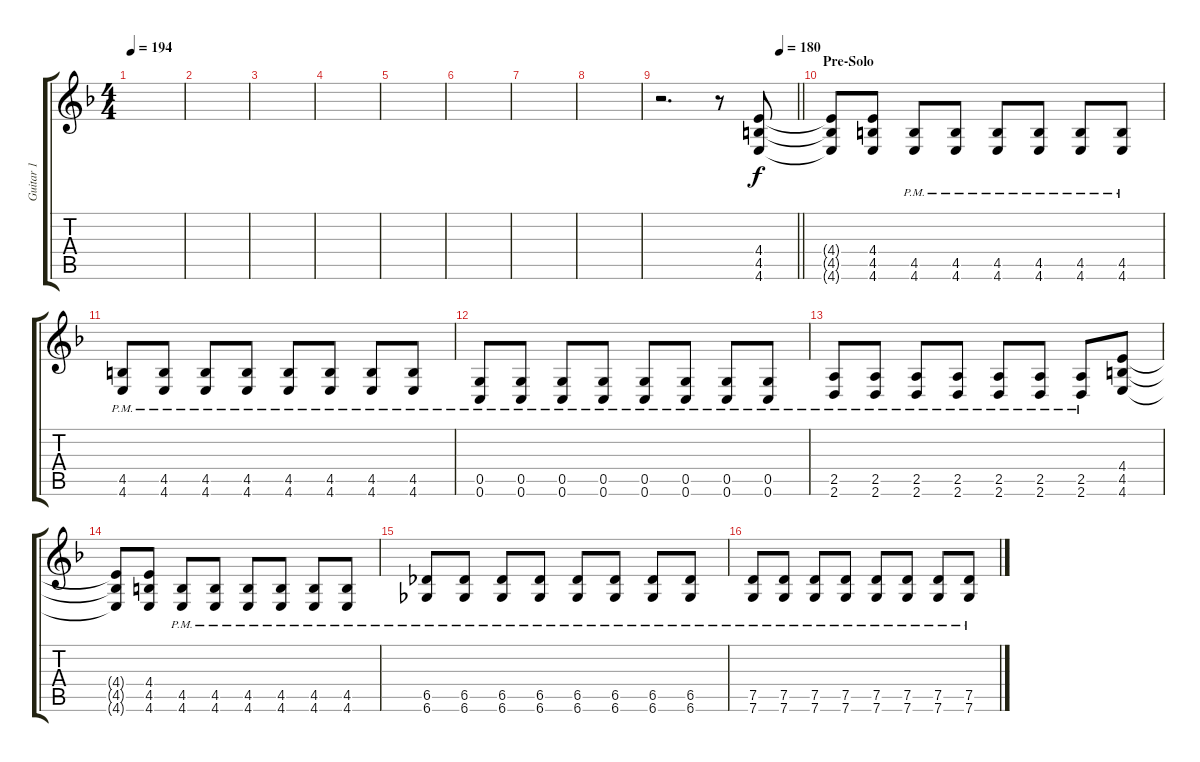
\track ("Guitar 1" "Guitar 1") {instrument distortionguitar}
\staff {score tabs}
\tuning (D4 A3 F3 C3 G2 C2) {hide}
\ts (4 4)
\tempo 194
\clef g2
\ks f
|
|
|
|
|
|
|
|
\tempo (180 0.875)
\barLineRight lightlight
r.2{d} r.8 (4.4 4.5 4.6).8{volume 13} |
\section ("" "Pre-Solo")
(4.4{t} 4.5{t} 4.6{t}).8 (4.4 4.5 4.6).8 (4.5{pm} 4.6{pm}).8 (4.5{pm} 4.6{pm}).8 (4.5{pm} 4.6{pm}).8 (4.5{pm} 4.6{pm}).8 (4.5{pm} 4.6{pm}).8 (4.5{pm} 4.6{pm}).8 |
(4.5{pm} 4.6{pm}).8 (4.5{pm} 4.6{pm}).8 (4.5{pm} 4.6{pm}).8 (4.5{pm} 4.6{pm}).8 (4.5{pm} 4.6{pm}).8 (4.5{pm} 4.6{pm}).8 (4.5{pm} 4.6{pm}).8 (4.5{pm} 4.6{pm}).8 |
(0.5{pm} 0.6{pm}).8 (0.5{pm} 0.6{pm}).8 (0.5{pm} 0.6{pm}).8 (0.5{pm} 0.6{pm}).8 (0.5{pm} 0.6{pm}).8 (0.5{pm} 0.6{pm}).8 (0.5{pm} 0.6{pm}).8 (0.5{pm} 0.6{pm}).8 |
(2.5{pm} 2.6{pm}).8 (2.5{pm} 2.6{pm}).8 (2.5{pm} 2.6{pm}).8 (2.5{pm} 2.6{pm}).8 (2.5{pm} 2.6{pm}).8 (2.5{pm} 2.6{pm}).8 (2.5{pm} 2.6{pm}).8 (4.4 4.5 4.6).8 |
(4.4{t} 4.5{t} 4.6{t}).8 (4.4 4.5 4.6).8 (4.5{pm} 4.6{pm}).8 (4.5{pm} 4.6{pm}).8 (4.5{pm} 4.6{pm}).8 (4.5{pm} 4.6{pm}).8 (4.5{pm} 4.6{pm}).8 (4.5{pm} 4.6{pm}).8 |
(6.5{pm} 6.6{pm}).8 (6.5{pm} 6.6{pm}).8 (6.5{pm} 6.6{pm}).8 (6.5{pm} 6.6{pm}).8 (6.5{pm} 6.6{pm}).8 (6.5{pm} 6.6{pm}).8 (6.5{pm} 6.6{pm}).8 (6.5{pm} 6.6{pm}).8 |
(7.5{pm} 7.6{pm}).8 (7.5{pm} 7.6{pm}).8 (7.5{pm} 7.6{pm}).8 (7.5{pm} 7.6{pm}).8 (7.5{pm} 7.6{pm}).8 (7.5{pm} 7.6{pm}).8 (7.5{pm} 7.6{pm}).8 (7.5{pm} 7.6{pm}).8
